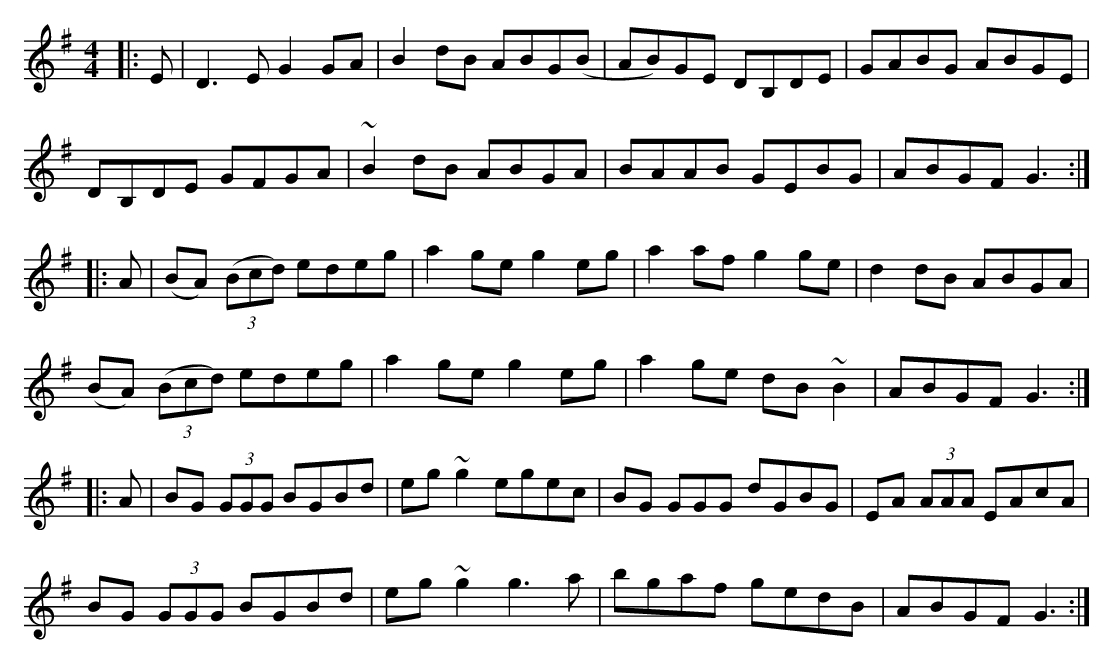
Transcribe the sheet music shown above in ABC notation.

X:1
M:4/4
K:G
|:E|D3E G2GA|B2dB ABG(B|AB)GE DB,DE|GABG ABGE|
DB,DE GFGA|~B2dB ABGA|BAAB GEBG|ABGF G3:|
|:A|(BA) ((3Bcd) edeg|a2ge g2eg|a2af g2ge|d2dB ABGA|
(BA) ((3Bcd) edeg|a2ge g2eg|a2ge dB~B2|ABGF G3:|
|:A|BG (3GGG BGBd|eg ~g2 egec|BG GGG dGBG|EA (3AAA EAcA|
BG (3GGG BGBd|eg ~g2 g3a|bgaf gedB|ABGF G3:|
